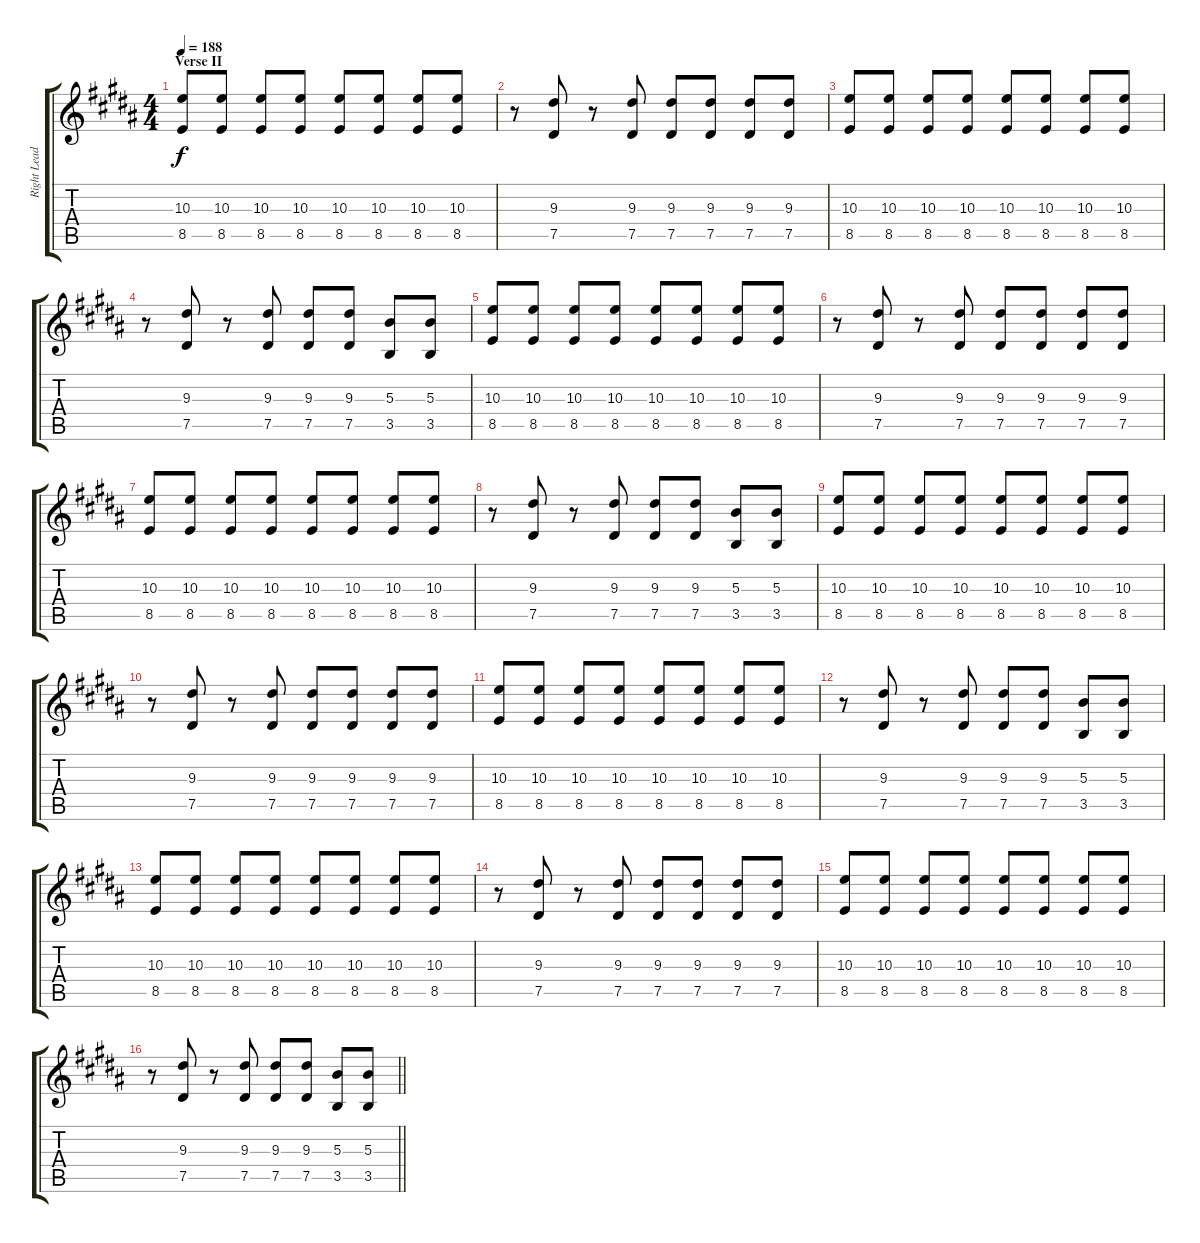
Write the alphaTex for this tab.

\track ("Right Lead Guitar" "Right Lead") {instrument overdrivenguitar}
\staff {score tabs}
\tuning (Eb4 Bb3 Gb3 Db3 Ab2 Db2) {hide}
\ts (4 4)
\section ("" "Verse II")
\tempo 188
\clef g2
\ks b
(10.3 8.5).8{dy f} (10.3 8.5).8 (10.3 8.5).8 (10.3 8.5).8 (10.3 8.5).8 (10.3 8.5).8 (10.3 8.5).8 (10.3 8.5).8 |
r.8 (9.3 7.5).8 r.8 (9.3 7.5).8 (9.3 7.5).8 (9.3 7.5).8 (9.3 7.5).8 (9.3 7.5).8 |
(10.3 8.5).8 (10.3 8.5).8 (10.3 8.5).8 (10.3 8.5).8 (10.3 8.5).8 (10.3 8.5).8 (10.3 8.5).8 (10.3 8.5).8 |
r.8 (9.3 7.5).8 r.8 (9.3 7.5).8 (9.3 7.5).8 (9.3 7.5).8 (5.3 3.5).8 (5.3 3.5).8 |
(10.3 8.5).8 (10.3 8.5).8 (10.3 8.5).8 (10.3 8.5).8 (10.3 8.5).8 (10.3 8.5).8 (10.3 8.5).8 (10.3 8.5).8 |
r.8 (9.3 7.5).8 r.8 (9.3 7.5).8 (9.3 7.5).8 (9.3 7.5).8 (9.3 7.5).8 (9.3 7.5).8 |
(10.3 8.5).8 (10.3 8.5).8 (10.3 8.5).8 (10.3 8.5).8 (10.3 8.5).8 (10.3 8.5).8 (10.3 8.5).8 (10.3 8.5).8 |
r.8 (9.3 7.5).8 r.8 (9.3 7.5).8 (9.3 7.5).8 (9.3 7.5).8 (5.3 3.5).8 (5.3 3.5).8 |
(10.3 8.5).8 (10.3 8.5).8 (10.3 8.5).8 (10.3 8.5).8 (10.3 8.5).8 (10.3 8.5).8 (10.3 8.5).8 (10.3 8.5).8 |
r.8 (9.3 7.5).8 r.8 (9.3 7.5).8 (9.3 7.5).8 (9.3 7.5).8 (9.3 7.5).8 (9.3 7.5).8 |
(10.3 8.5).8 (10.3 8.5).8 (10.3 8.5).8 (10.3 8.5).8 (10.3 8.5).8 (10.3 8.5).8 (10.3 8.5).8 (10.3 8.5).8 |
r.8 (9.3 7.5).8 r.8 (9.3 7.5).8 (9.3 7.5).8 (9.3 7.5).8 (5.3 3.5).8 (5.3 3.5).8 |
(10.3 8.5).8 (10.3 8.5).8 (10.3 8.5).8 (10.3 8.5).8 (10.3 8.5).8 (10.3 8.5).8 (10.3 8.5).8 (10.3 8.5).8 |
r.8 (9.3 7.5).8 r.8 (9.3 7.5).8 (9.3 7.5).8 (9.3 7.5).8 (9.3 7.5).8 (9.3 7.5).8 |
(10.3 8.5).8 (10.3 8.5).8 (10.3 8.5).8 (10.3 8.5).8 (10.3 8.5).8 (10.3 8.5).8 (10.3 8.5).8 (10.3 8.5).8 |
\barLineRight lightlight
r.8 (9.3 7.5).8 r.8 (9.3 7.5).8 (9.3 7.5).8 (9.3 7.5).8 (5.3 3.5).8 (5.3 3.5).8
